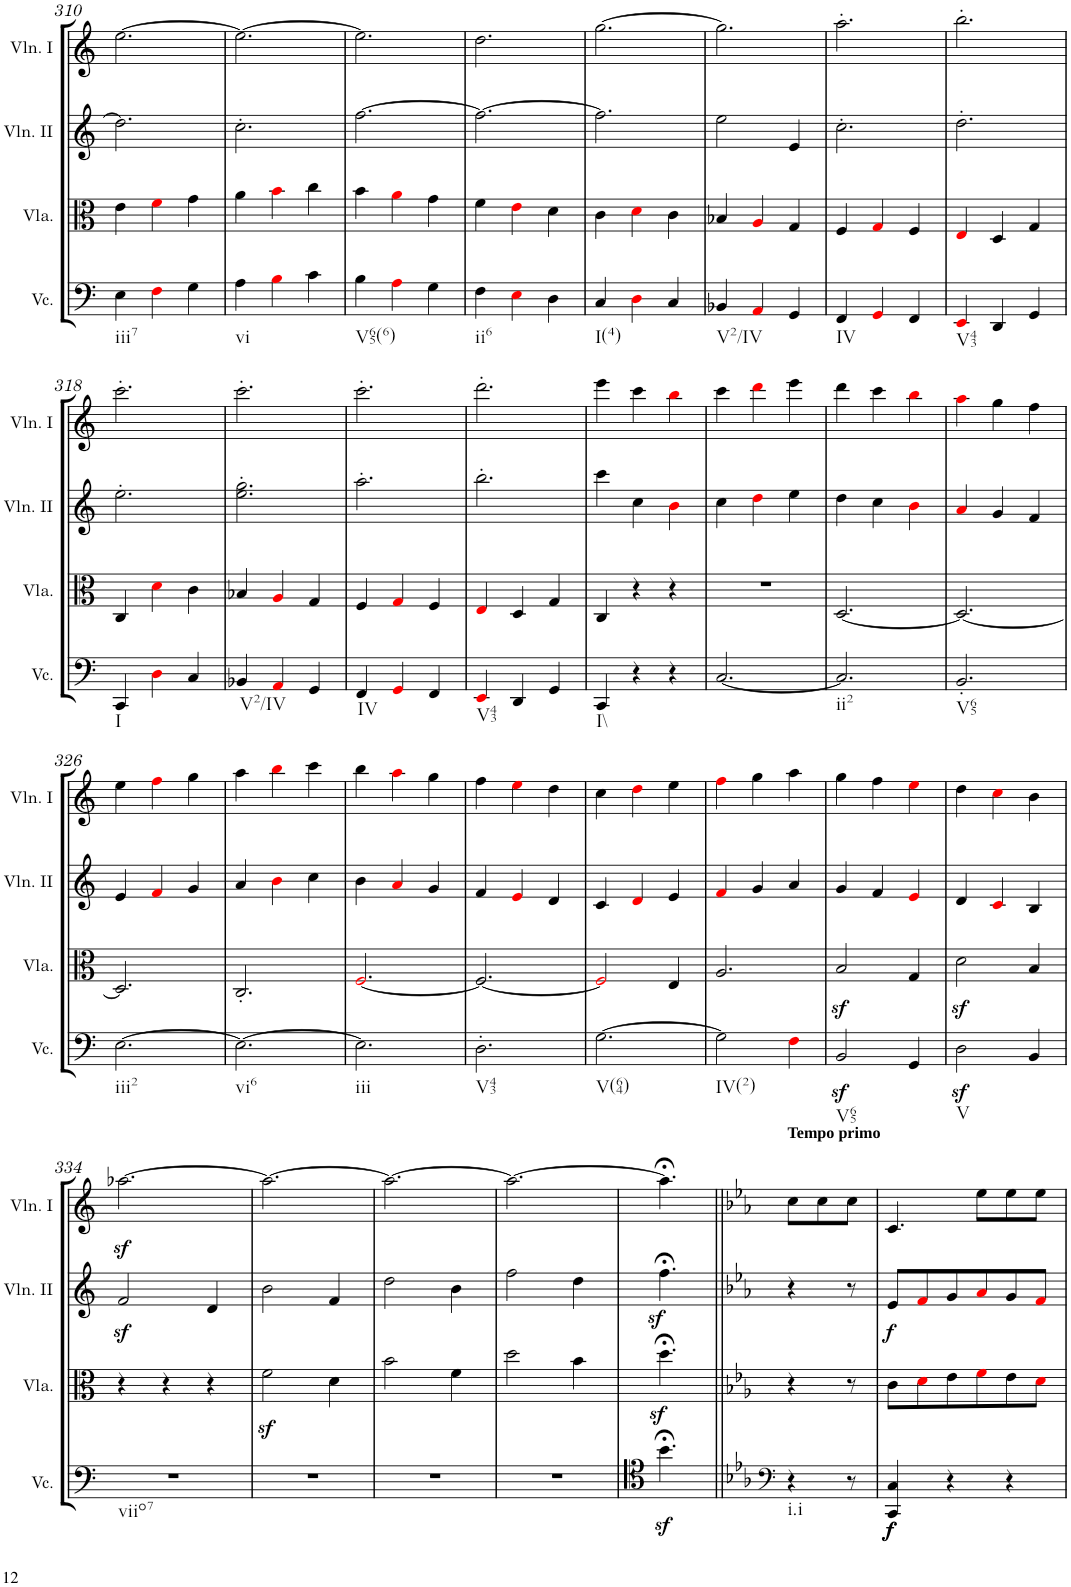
**kern	**dynam	**kern	**kern	**dynam	**kern
*part4	*part4	*part3	*part2	*part2	*part1
*staff4	*staff4	*staff3	*staff2	*staff2	*staff1
*I"Violoncello	*	*I"Viola	*I"Violin II	*	*I"Violin I
*I'Vc.	*	*I'Vla.	*I'Vln. II	*	*I'Vln. I
!!LO:PB:g=z
*clefF4	*	*clefC3	*clefG2	*	*clefG2
*k[]	*	*k[]	*k[]	*	*k[]
*C:	*	*C:	*C:	*	*C:
*M3/4	*	*M3/4	*M3/4	*	*M3/4
=310	=310	=310	=310	=310	=310
!LO:TX:b:t=iii7	!	!	!	!	!
4E\	.	4e\	2.dd\]	.	[2.ee\
4Fi\	.	4fi\	.	.	.
4G\	.	4g\	.	.	.
=311	=311	=311	=311	=311	=311
!LO:TX:b:t=vi	!	!	!	!	!
4A\	.	4a\	2.cc'\	.	2.ee\_
4Bi\	.	4bi\	.	.	.
4c\	.	4cc\	.	.	.
=312	=312	=312	=312	=312	=312
!LO:TX:b:t=V65(6)	!	!	!	!	!
4B\	.	4b\	[2.ff\	.	2.ee\]
4Ai\	.	4ai\	.	.	.
4G\	.	4g\	.	.	.
=313	=313	=313	=313	=313	=313
!LO:TX:b:t=ii6	!	!	!	!	!
4F\	.	4f\	2.ff\_	.	2.dd\
4Ei\	.	4ei\	.	.	.
4D\	.	4d\	.	.	.
=314	=314	=314	=314	=314	=314
!LO:TX:b:t=I(4)	!	!	!	!	!
4C/	.	4c\	2.ff\]	.	[2.gg\
4Di\	.	4di\	.	.	.
4C/	.	4c\	.	.	.
=315	=315	=315	=315	=315	=315
!LO:TX:b:t=V2/IV	!	!	!	!	!
4BB-X/	.	4B-X/	2ee\	.	2.gg\]
4AAi/	.	4Ai/	.	.	.
4GG/	.	4G/	4e/	.	.
=316	=316	=316	=316	=316	=316
!LO:TX:b:t=IV	!	!	!	!	!
4FF/	.	4F/	2.cc'\	.	2.aa'\
4GGi/	.	4Gi/	.	.	.
4FF/	.	4F/	.	.	.
=317	=317	=317	=317	=317	=317
!LO:TX:b:t=V43	!	!	!	!	!
4EEi/	.	4Ei/	2.dd'\	.	2.bb'\
4DD/	.	4D/	.	.	.
4GG/	.	4G/	.	.	.
!!LO:LB:g=z
=318	=318	=318	=318	=318	=318
!LO:TX:b:t=I	!	!	!	!	!
4CC/	.	4C/	2.ee'\	.	2.ccc'\
4Di\	.	4di\	.	.	.
4C/	.	4c\	.	.	.
=319	=319	=319	=319	=319	=319
!LO:TX:b:t=V2/IV	!	!	!	!	!
4BB-X/	.	4B-X/	2.ee\' 2.gg\'	.	2.ccc'\
4AAi/	.	4Ai/	.	.	.
4GG/	.	4G/	.	.	.
=320	=320	=320	=320	=320	=320
!LO:TX:b:t=IV	!	!	!	!	!
4FF/	.	4F/	2.aa'\	.	2.ccc'\
4GGi/	.	4Gi/	.	.	.
4FF/	.	4F/	.	.	.
=321	=321	=321	=321	=321	=321
!LO:TX:b:t=V43	!	!	!	!	!
4EEi/	.	4Ei/	2.bb'\	.	2.ddd'\
4DD/	.	4D/	.	.	.
4GG/	.	4G/	.	.	.
=322	=322	=322	=322	=322	=322
!LO:TX:b:t=I\\	!	!	!	!	!
4CC/	.	4C/	4ccc\	.	4eee\
4r	.	4r	4cc\	.	4ccc\
4r	.	4r	4bi\	.	4bbi\
=323	=323	=323	=323	=323	=323
[2.C/	.	2.r	4cc\	.	4ccc\
.	.	.	4ddi\	.	4dddi\
.	.	.	4ee\	.	4eee\
=324	=324	=324	=324	=324	=324
!LO:TX:b:t=ii2	!	!	!	!	!
2.C/]	.	[2.D/	4dd\	.	4ddd\
.	.	.	4cc\	.	4ccc\
.	.	.	4bi\	.	4bbi\
=325	=325	=325	=325	=325	=325
!LO:TX:b:t=V65	!	!	!	!	!
2.BB'/	.	2.D/_	4ai/	.	4aai\
.	.	.	4g/	.	4gg\
.	.	.	4f/	.	4ff\
!!LO:LB:g=z
=326	=326	=326	=326	=326	=326
!LO:TX:b:t=iii2	!	!	!	!	!
[2.E\	.	2.D/]	4e/	.	4ee\
.	.	.	4fi/	.	4ffi\
.	.	.	4g/	.	4gg\
=327	=327	=327	=327	=327	=327
!LO:TX:b:t=vi6	!	!	!	!	!
2.E\_	.	2.C'/	4a/	.	4aa\
.	.	.	4bi\	.	4bbi\
.	.	.	4cc\	.	4ccc\
=328	=328	=328	=328	=328	=328
!LO:TX:b:t=iii	!	!	!	!	!
2.E\]	.	[2.Fi/	4b\	.	4bb\
.	.	.	4ai/	.	4aai\
.	.	.	4g/	.	4gg\
=329	=329	=329	=329	=329	=329
!LO:TX:b:t=V43	!	!	!	!	!
2.D'\	.	2.F/_	4f/	.	4ff\
.	.	.	4ei/	.	4eei\
.	.	.	4d/	.	4dd\
=330	=330	=330	=330	=330	=330
!LO:TX:b:t=V(64)	!	!	!	!	!
[2.G\	.	2Fi/]	4c/	.	4cc\
.	.	.	4di/	.	4ddi\
.	.	4E/	4e/	.	4ee\
=331	=331	=331	=331	=331	=331
!LO:TX:b:t=IV(2)	!	!	!	!	!
2G\]	.	2.A/	4fi/	.	4ffi\
.	.	.	4g/	.	4gg\
4Fi\	.	.	4a/	.	4aa\
=332	=332	=332	=332	=332	=332
!LO:TX:b:t=V65	!	!	!	!	!
2BBz</	.	2Bz</	4g/	.	4gg\
.	.	.	4f/	.	4ff\
4GG/	.	4G/	4ei/	.	4eei\
=333	=333	=333	=333	=333	=333
!LO:TX:b:t=V	!	!	!	!	!
2Dz<\	.	2dz<\	4d/	.	4dd\
.	.	.	4ci/	.	4cci\
4BB/	.	4B/	4B/	.	4b\
!!LO:LB:g=z
=334	=334	=334	=334	=334	=334
!LO:TX:b:t=viio7	!	!	!	!	!
2.r	.	4r	2fz</	.	[2.aa-Xz<\
.	.	4r	.	.	.
.	.	4r	4d/	.	.
=335	=335	=335	=335	=335	=335
2.r	.	2fz<\	2b\	.	2.aa-\_
.	.	4d\	4f/	.	.
=336	=336	=336	=336	=336	=336
2.r	.	2b\	2dd\	.	2.aa-\_
.	.	4f\	4b\	.	.
=337	=337	=337	=337	=337	=337
2.r	.	2dd\	2ff\	.	2.aa-\_
.	.	4b\	4dd\	.	.
=338	=338	=338	=338	=338	=338
4.bz<;<\	.	4.ddz<;<\	4.ffz<;<\	.	4.aa-;<\]
=338X5||	=338X5||	=338X5||	=338X5||	=338X5||	=338X5||
*clefF4	*	*	*	*	*
*k[b-e-a-]	*	*k[b-e-a-]	*k[b-e-a-]	*	*k[b-e-a-]
*c:	*	*c:	*c:	*	*c:
!	!	!	!	!	!LO:TX:a:B:t=Tempo primo
!LO:TX:b:t=i.i	!	!	!	!	!
4r	.	4r	4r	.	8cc\L
.	.	.	.	.	8cc\
8r	.	8r	8r	.	8cc\J
=339	=339	=339	=339	=339	=339
!	!LO:DY:b	!	!	!	!
!	!LO:DY:n=1:b	!	!	!LO:DY:b	!
4CC/ 4C/	f f	8c\L	8e-/L	f	4.c/
.	.	8di\	8fi/	.	.
4r	.	8e-\	8g/	.	.
.	.	8fi\	8a-i/	.	8ee-\L
4r	.	8e-\	8g/	.	8ee-\
.	.	8di\J	8fi/J	.	8ee-\J
=	=	=	=	=	=
*-	*-	*-	*-	*-	*-
